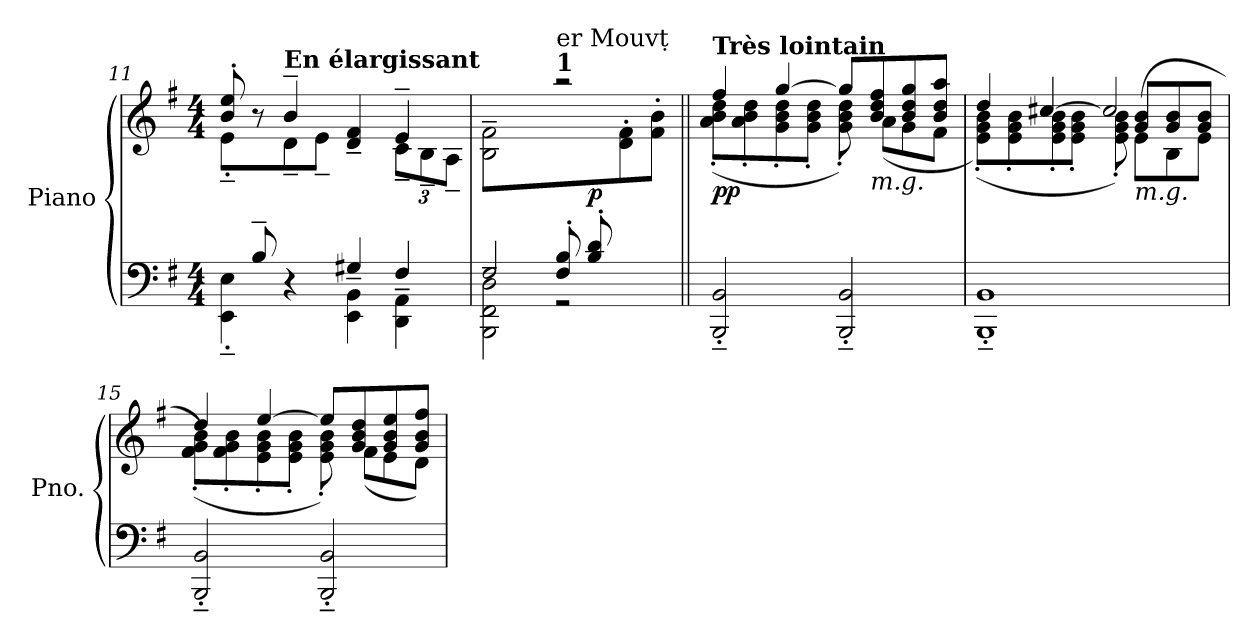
**kern	**kern	**dynam
*part1	*part1	*part1
*staff2	*staff1	*staff1/2
*I"Piano	*	*
*I'Pno.	*	*
*clefF4	*clefG2	*
*k[f#]	*k[f#]	*
*M4/4	*M4/4	*
=11	=11	=11
*^	*^	*
*	*^	*	*	*
8ryy	4EE\'~ 4E\'~	4reyy	8b/' 8ee/'	8e'~\	.
8B~/L	.	.	8r	8ryy	.
!	!	!	!LO:TX:a:B:t=En élargissant	!	!
2.ryy	4r	4reyy	4b~/	8d~\	.
.	.	.	.	8e~\J	.
.	4G#X/	4EE\~ 4BB\~	4d/~ 4f#/~	4ryy	.
*	*	*	*	*Xbrackettup	*
.	4F#/	4DD\~ 4AA\~	4e~/	12c~\L	.
.	.	.	.	12B~\	.
.	.	.	.	12A~\J	.
=12	=12	=12	=12	=12	=12
*	*	*	*	*^	*
2ryy	2F#/	2BBB\~ 2FF#\~ 2D\~	2B/~ 2f#/~	2ryy	2ryy	.
!	!	!	!LO:TX:a:B:t=1	!	!	!
!	!	!	!LO:TX:a:t=er Mouvṭ	!	!	!
(>8F#/' 8B/'L	2rEEyy	2r	4ryy	2raa	8ryy	.
!	!	!	!	!	!	!LO:DY:b
8B/' 8d/'	.	.	.	.	4.ryy	p
4ryy	.	.	8d\' 8f#\'	.	.	.
.	.	.	8f#\' 8b\'J)	.	.	.
*v	*v	*v	*	*	*	*
!!LO:LB:g=z
=13||	=13||	=13||	=13||	=13||
!	!LO:TX:a:B:t=Très lointain	!	!	!
!	!	!	!	!LO:DY:b
*	*	*v	*v	*
2BBB/'~ 2BB/'~	4ff#/	(<8a\' 8b\' 8dd\'L	pp
.	.	8a\' 8b\' 8dd\'	.
.	[4gg/	8g\' 8b\' 8dd\'	.
.	.	8g\' 8b\' 8dd\'J	.
2BBB/'~ 2BB/'~	8gg/L]	8g\' 8b\' 8dd\')	.
!	!LO:TX:b:i:t=m.g.	!	!
.	8b/ 8dd/ 8ff#/	(<8a\L	.
.	8b/ 8dd/ 8gg/	8g\	.
.	8b/ 8dd/ 8aa/J	8f#\J	.
=14	=14	=14	=14
*	*	*^	*
1BBB'~ 1BB'~	4dd/	(<8e\' 8g\' 8b\'L)	8ryy	.
*	*	*v	*v	*
.	.	8e\' 8g\' 8b\'	.
.	[4cc#X/	8e\' 8g\' 8b\'	.
.	.	8e\' 8g\' 8b\'J	.
.	2cc#/]	8e\' 8g\' 8b\')	.
*	*	*^	*
!	!	!LO:TX:b:i:t=m.g.	!	!
.	.	8g/ 8b/L	(<8e\L	.
.	.	8g/ 8b/	8B\	.
.	.	8g/ 8b/J	8e\J	.
*	*	*v	*v	*
=15	=15	=15	=15
2BBB/'~ 2BB/'~	4dd/	(<8f#\' 8g\' 8b\'L)	.
.	.	8f#\' 8g\' 8b\'	.
.	[4ee/	8e\' 8g\' 8b\'	.
.	.	8e\' 8g\' 8b\'J	.
2BBB/'~ 2BB/'~	8ee/L]	8e\' 8g\' 8b\')	.
.	8g/ 8b/ 8dd/	(<8f#\L	.
.	8g/ 8b/ 8ee/	8e\	.
.	8g/ 8b/ 8ff#/J	8d\J)	.
*	*v	*v	*
=	=	=
*-	*-	*-
